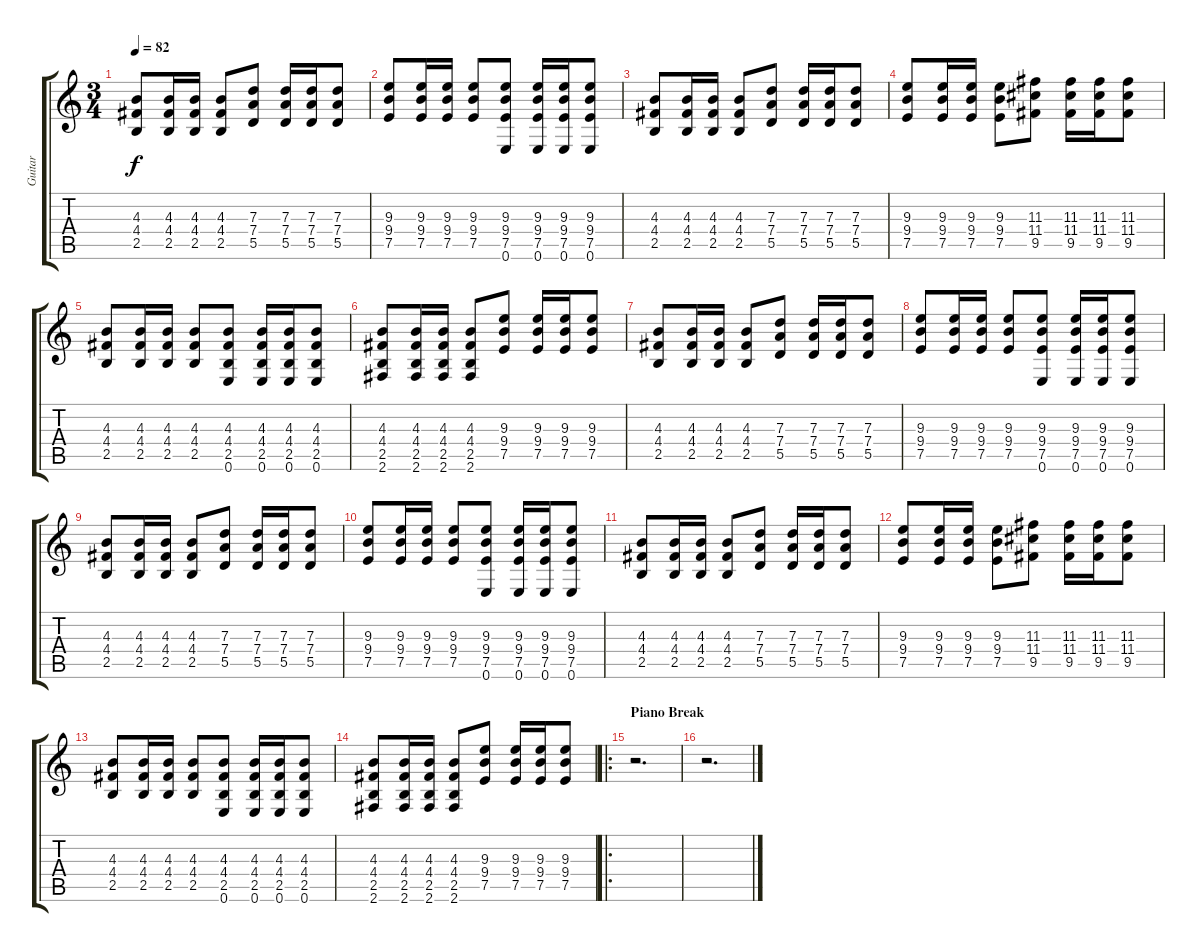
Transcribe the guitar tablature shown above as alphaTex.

\track ("Guitar" "Guitar") {instrument distortionguitar}
\staff {score tabs}
\tuning (E4 B3 G3 D3 A2 E2) {hide}
\ts (3 4)
\tempo 82
\clef g2
\ks c
(4.3 4.4 2.5).8{dy f} (4.3 4.4 2.5).16 (4.3 4.4 2.5).16 (4.3 4.4 2.5).8 (7.3 7.4 5.5).8 (7.3 7.4 5.5).16 (7.3 7.4 5.5).16 (7.3 7.4 5.5).8 |
(9.3 9.4 7.5).8 (9.3 9.4 7.5).16 (9.3 9.4 7.5).16 (9.3 9.4 7.5).8 (9.3 9.4 7.5 0.6).8 (9.3 9.4 7.5 0.6).16 (9.3 9.4 7.5 0.6).16 (9.3 9.4 7.5 0.6).8 |
(4.3 4.4 2.5).8 (4.3 4.4 2.5).16 (4.3 4.4 2.5).16 (4.3 4.4 2.5).8 (7.3 7.4 5.5).8 (7.3 7.4 5.5).16 (7.3 7.4 5.5).16 (7.3 7.4 5.5).8 |
(9.3 9.4 7.5).8 (9.3 9.4 7.5).16 (9.3 9.4 7.5).16 (9.3 9.4 7.5).8 (11.3 11.4 9.5).8 (11.3 11.4 9.5).16 (11.3 11.4 9.5).16 (11.3 11.4 9.5).8 |
(4.3 4.4 2.5).8 (4.3 4.4 2.5).16 (4.3 4.4 2.5).16 (4.3 4.4 2.5).8 (4.3 4.4 2.5 0.6).8 (4.3 4.4 2.5 0.6).16 (4.3 4.4 2.5 0.6).16 (4.3 4.4 2.5 0.6).8 |
(4.3 4.4 2.5 2.6).8 (4.3 4.4 2.5 2.6).16 (4.3 4.4 2.5 2.6).16 (4.3 4.4 2.5 2.6).8 (9.3 9.4 7.5).8 (9.3 9.4 7.5).16 (9.3 9.4 7.5).16 (9.3 9.4 7.5).8 |
(4.3 4.4 2.5).8 (4.3 4.4 2.5).16 (4.3 4.4 2.5).16 (4.3 4.4 2.5).8 (7.3 7.4 5.5).8 (7.3 7.4 5.5).16 (7.3 7.4 5.5).16 (7.3 7.4 5.5).8 |
(9.3 9.4 7.5).8 (9.3 9.4 7.5).16 (9.3 9.4 7.5).16 (9.3 9.4 7.5).8 (9.3 9.4 7.5 0.6).8 (9.3 9.4 7.5 0.6).16 (9.3 9.4 7.5 0.6).16 (9.3 9.4 7.5 0.6).8 |
(4.3 4.4 2.5).8 (4.3 4.4 2.5).16 (4.3 4.4 2.5).16 (4.3 4.4 2.5).8 (7.3 7.4 5.5).8 (7.3 7.4 5.5).16 (7.3 7.4 5.5).16 (7.3 7.4 5.5).8 |
(9.3 9.4 7.5).8 (9.3 9.4 7.5).16 (9.3 9.4 7.5).16 (9.3 9.4 7.5).8 (9.3 9.4 7.5 0.6).8 (9.3 9.4 7.5 0.6).16 (9.3 9.4 7.5 0.6).16 (9.3 9.4 7.5 0.6).8 |
(4.3 4.4 2.5).8 (4.3 4.4 2.5).16 (4.3 4.4 2.5).16 (4.3 4.4 2.5).8 (7.3 7.4 5.5).8 (7.3 7.4 5.5).16 (7.3 7.4 5.5).16 (7.3 7.4 5.5).8 |
(9.3 9.4 7.5).8 (9.3 9.4 7.5).16 (9.3 9.4 7.5).16 (9.3 9.4 7.5).8 (11.3 11.4 9.5).8 (11.3 11.4 9.5).16 (11.3 11.4 9.5).16 (11.3 11.4 9.5).8 |
(4.3 4.4 2.5).8 (4.3 4.4 2.5).16 (4.3 4.4 2.5).16 (4.3 4.4 2.5).8 (4.3 4.4 2.5 0.6).8 (4.3 4.4 2.5 0.6).16 (4.3 4.4 2.5 0.6).16 (4.3 4.4 2.5 0.6).8 |
(4.3 4.4 2.5 2.6).8 (4.3 4.4 2.5 2.6).16 (4.3 4.4 2.5 2.6).16 (4.3 4.4 2.5 2.6).8 (9.3 9.4 7.5).8 (9.3 9.4 7.5).16 (9.3 9.4 7.5).16 (9.3 9.4 7.5).8 |
\ro
\section ("" "Piano Break")
r.2{d} |
r.2{d}
